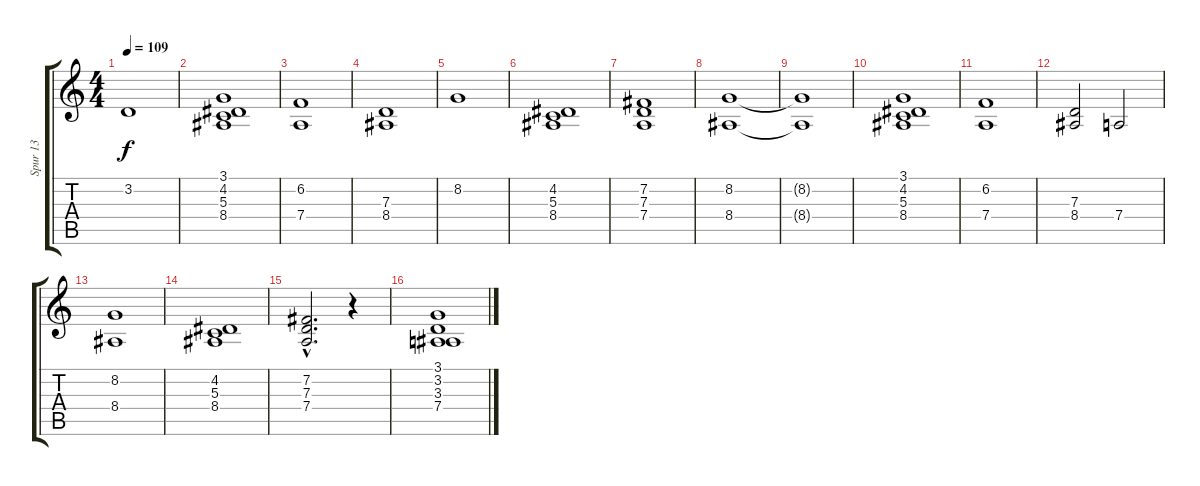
\track ("Spur 13" "Spur 13") {instrument voiceoohs}
\staff {score tabs}
\tuning (E4 B3 G3 D3 A2 E2) {hide}
\ts (4 4)
\tempo 109
\clef g2
\ks c
3.2{t}.1{dy f} |
(3.1 4.2 5.3 8.4).1 |
(6.2 7.4).1 |
(7.3 8.4).1 |
8.2.1 |
(4.2 5.3 8.4).1 |
(7.2 7.3 7.4).1 |
(8.2 8.4).1 |
(8.2{t} 8.4{t}).1 |
(3.1 4.2 5.3 8.4).1 |
(6.2 7.4).1 |
(7.3 8.4).2 7.4.2 |
(8.2 8.4).1 |
(4.2 5.3 8.4).1 |
(7.2{hac} 7.3{hac} 7.4{hac}).2{d} r.4 |
(3.1 3.2 3.3 7.4).1
